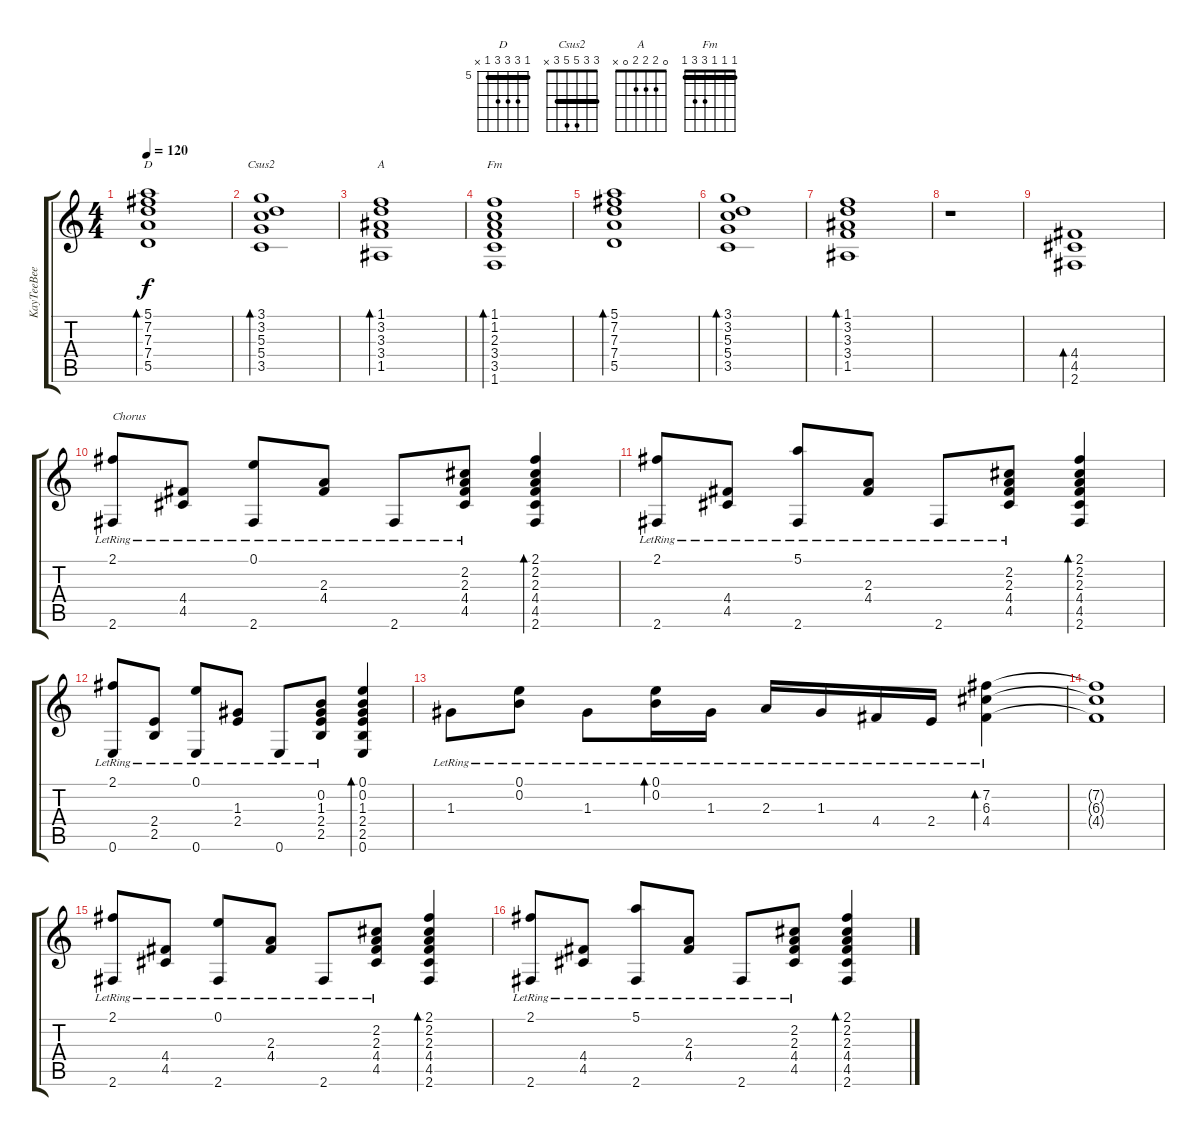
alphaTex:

\track ("KayTeeBee" "KayTeeBee") {instrument acousticguitarsteel}
\staff {score tabs}
\tuning (E4 B3 G3 D3 A2 E2) {hide}
\chord ("D" 5 7 7 7 5 x) {firstfret 5 barre 5}
\chord ("Csus2" 3 3 5 5 3 x) {barre 3}
\chord ("A" 0 2 2 2 0 x)
\chord ("Fm" 1 1 1 3 3 1) {barre 1}
\ts (4 4)
\tempo 120
\clef g2
\ks c
(5.1 7.2 7.3 7.4 5.5).1{bd 120 ch "D" dy f} |
(3.1 3.2 5.3 5.4 3.5).1{bd 120 ch "Csus2"} |
(1.1 3.2 3.3 3.4 1.5).1{bd 120 ch "A"} |
(1.1 1.2 2.3 3.4 3.5 1.6).1{bd 120 ch "Fm"} |
(5.1 7.2 7.3 7.4 5.5).1{bd 120} |
(3.1 3.2 5.3 5.4 3.5).1{bd 120} |
(1.1 3.2 3.3 3.4 1.5).1{bd 120} |
r.1 |
(4.4 4.5 2.6).1{bd 60} |
(2.1{lr} 2.6{lr}).8{txt "Chorus"} (4.4{lr} 4.5{lr}).8 (0.1{lr} 2.6{lr}).8 (2.3{lr} 4.4{lr}).8 2.6{lr}.8 (2.2{lr} 2.3{lr} 4.4{lr} 4.5{lr}).8 (2.1 2.2 2.3 4.4 4.5 2.6).4{bd 120} |
(2.1{lr} 2.6{lr}).8 (4.4{lr} 4.5{lr}).8 (5.1{lr} 2.6{lr}).8 (2.3{lr} 4.4{lr}).8 2.6{lr}.8 (2.2{lr} 2.3{lr} 4.4{lr} 4.5{lr}).8 (2.1 2.2 2.3 4.4 4.5 2.6).4{bd 120} |
(2.1{lr} 0.6{lr}).8 (2.4{lr} 2.5{lr}).8 (0.1{lr} 0.6{lr}).8 (1.3{lr} 2.4{lr}).8 0.6{lr}.8 (0.2{lr} 1.3{lr} 2.4{lr} 2.5{lr}).8 (0.1 0.2 1.3 2.4 2.5 0.6).4{bd 120} |
1.3{lr}.8 (0.1{lr} 0.2{lr}).8 1.3{lr}.8 (0.1{lr} 0.2{lr}).16{bd 120} 1.3{lr}.16 2.3{lr}.16 1.3{lr}.16 4.4{lr}.16 2.4{lr}.16 (7.2{lr} 6.3{lr} 4.4{lr}).4{bd 120} |
(7.2{t} 6.3{t} 4.4{t}).1 |
(2.1{lr} 2.6{lr}).8 (4.4{lr} 4.5{lr}).8 (0.1{lr} 2.6{lr}).8 (2.3{lr} 4.4{lr}).8 2.6{lr}.8 (2.2{lr} 2.3{lr} 4.4{lr} 4.5{lr}).8 (2.1 2.2 2.3 4.4 4.5 2.6).4{bd 120} |
(2.1{lr} 2.6{lr}).8 (4.4{lr} 4.5{lr}).8 (5.1{lr} 2.6{lr}).8 (2.3{lr} 4.4{lr}).8 2.6{lr}.8 (2.2{lr} 2.3{lr} 4.4{lr} 4.5{lr}).8 (2.1 2.2 2.3 4.4 4.5 2.6).4{bd 120}
